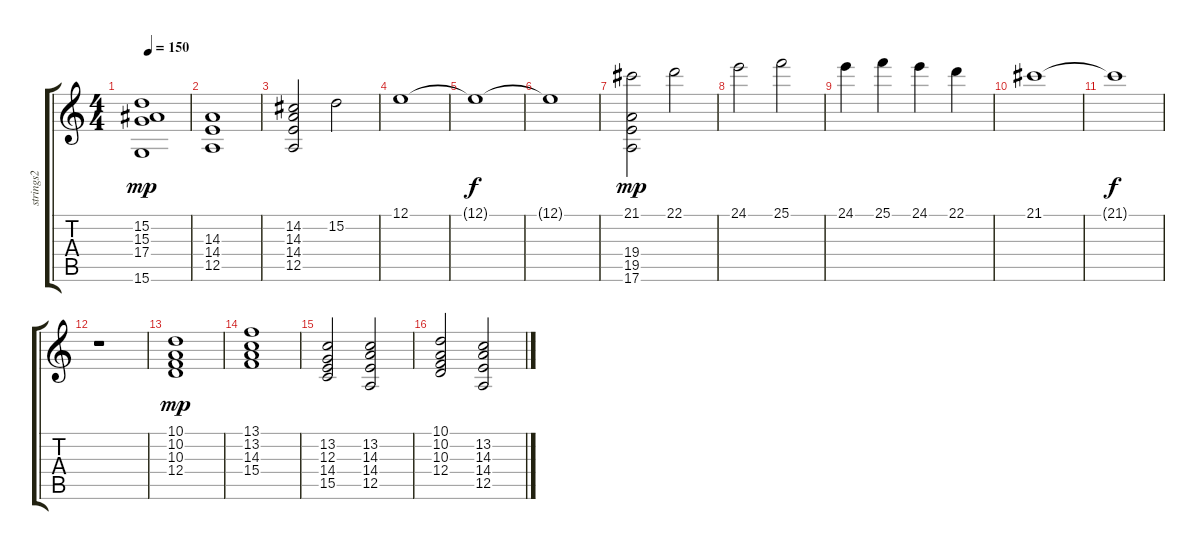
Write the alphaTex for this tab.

\track ("strings2" "strings2") {instrument stringensemble1}
\staff {score tabs}
\tuning (E4 B3 G3 D3 A2 E2) {hide}
\ts (4 4)
\tempo 150
\clef g2
\ks c
(15.2 15.3 17.4 15.6).1{dy mp} |
(14.3 14.4 12.5).1 |
(14.2 14.3 14.4 12.5).2 15.2.2 |
12.1.1 |
12.1{t}.1{dy f} |
12.1{t}.1 |
(21.1 19.4 19.5 17.6).2{dy mp} 22.1.2 |
24.1.2 25.1.2 |
24.1.4 25.1.4 24.1.4 22.1.4 |
21.1.1 |
21.1{t}.1{dy f} |
r.1 |
(10.1 10.2 10.3 12.4).1{dy mp} |
(13.1 13.2 14.3 15.4).1 |
(13.2 12.3 14.4 15.5).2 (13.2 14.3 14.4 12.5).2 |
(10.1 10.2 10.3 12.4).2 (13.2 14.3 14.4 12.5).2
